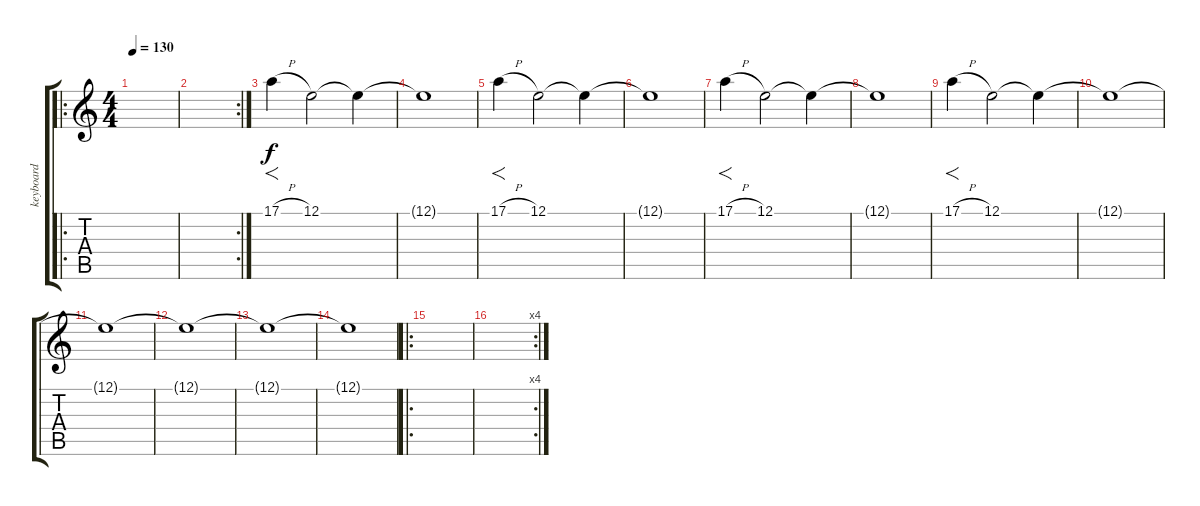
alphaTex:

\track ("keyboard" "keyboard") {instrument lead2sawtooth}
\staff {score tabs}
\tuning (E4 B3 G3 D3 A2 E2) {hide}
\ro
\ts (4 4)
\tempo 130
\clef g2
\ks c
|
\rc 2
|
17.1{h}.4{f} 12.1.2 12.1{t}.4 |
12.1{t}.1 |
17.1{h}.4{f} 12.1.2 12.1{t}.4 |
12.1{t}.1 |
17.1{h}.4{f} 12.1.2 12.1{t}.4 |
12.1{t}.1 |
17.1{h}.4{f} 12.1.2 12.1{t}.4 |
12.1{t}.1{volume 0} |
12.1{t}.1 |
12.1{t}.1 |
12.1{t}.1 |
12.1{t}.1 |
\ro
|
\rc 4
